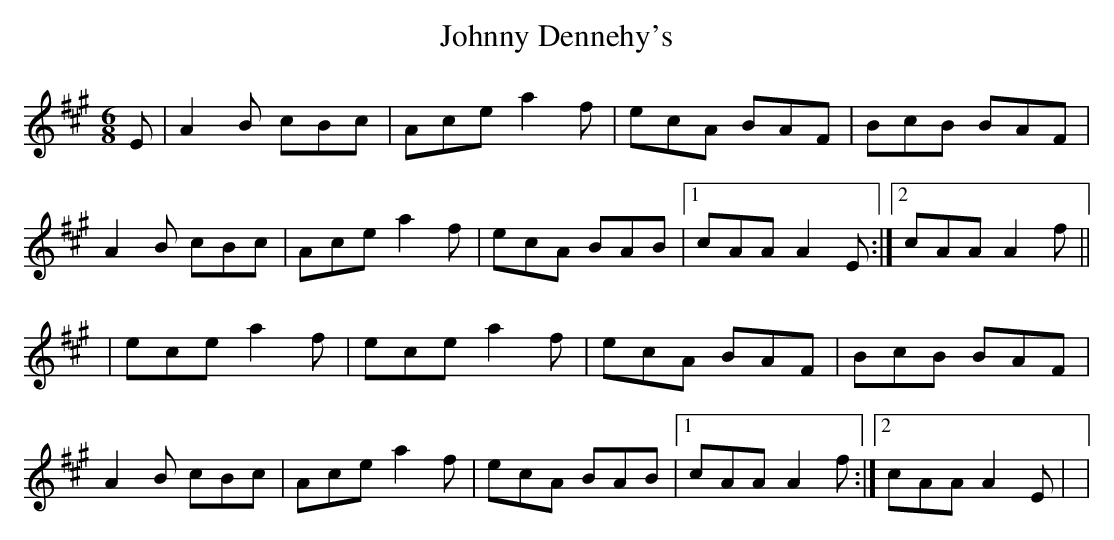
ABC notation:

X:1
T:Johnny Dennehy's
M:6/8
L:1/8
K:A
E |A2 B cBc | Ace a2 f | ecA BAF | BcB BAF |
A2 B cBc | Ace a2 f | ecA BAB |1 cAA A2 E:|2 cAA A2 f||
| ece  a2 f | ece a2 f | ecA BAF | BcB BAF |
A2 B cBc | Ace a2 f | ecA BAB |1 cAA A2 f :|2 cAA A2 E |>|
